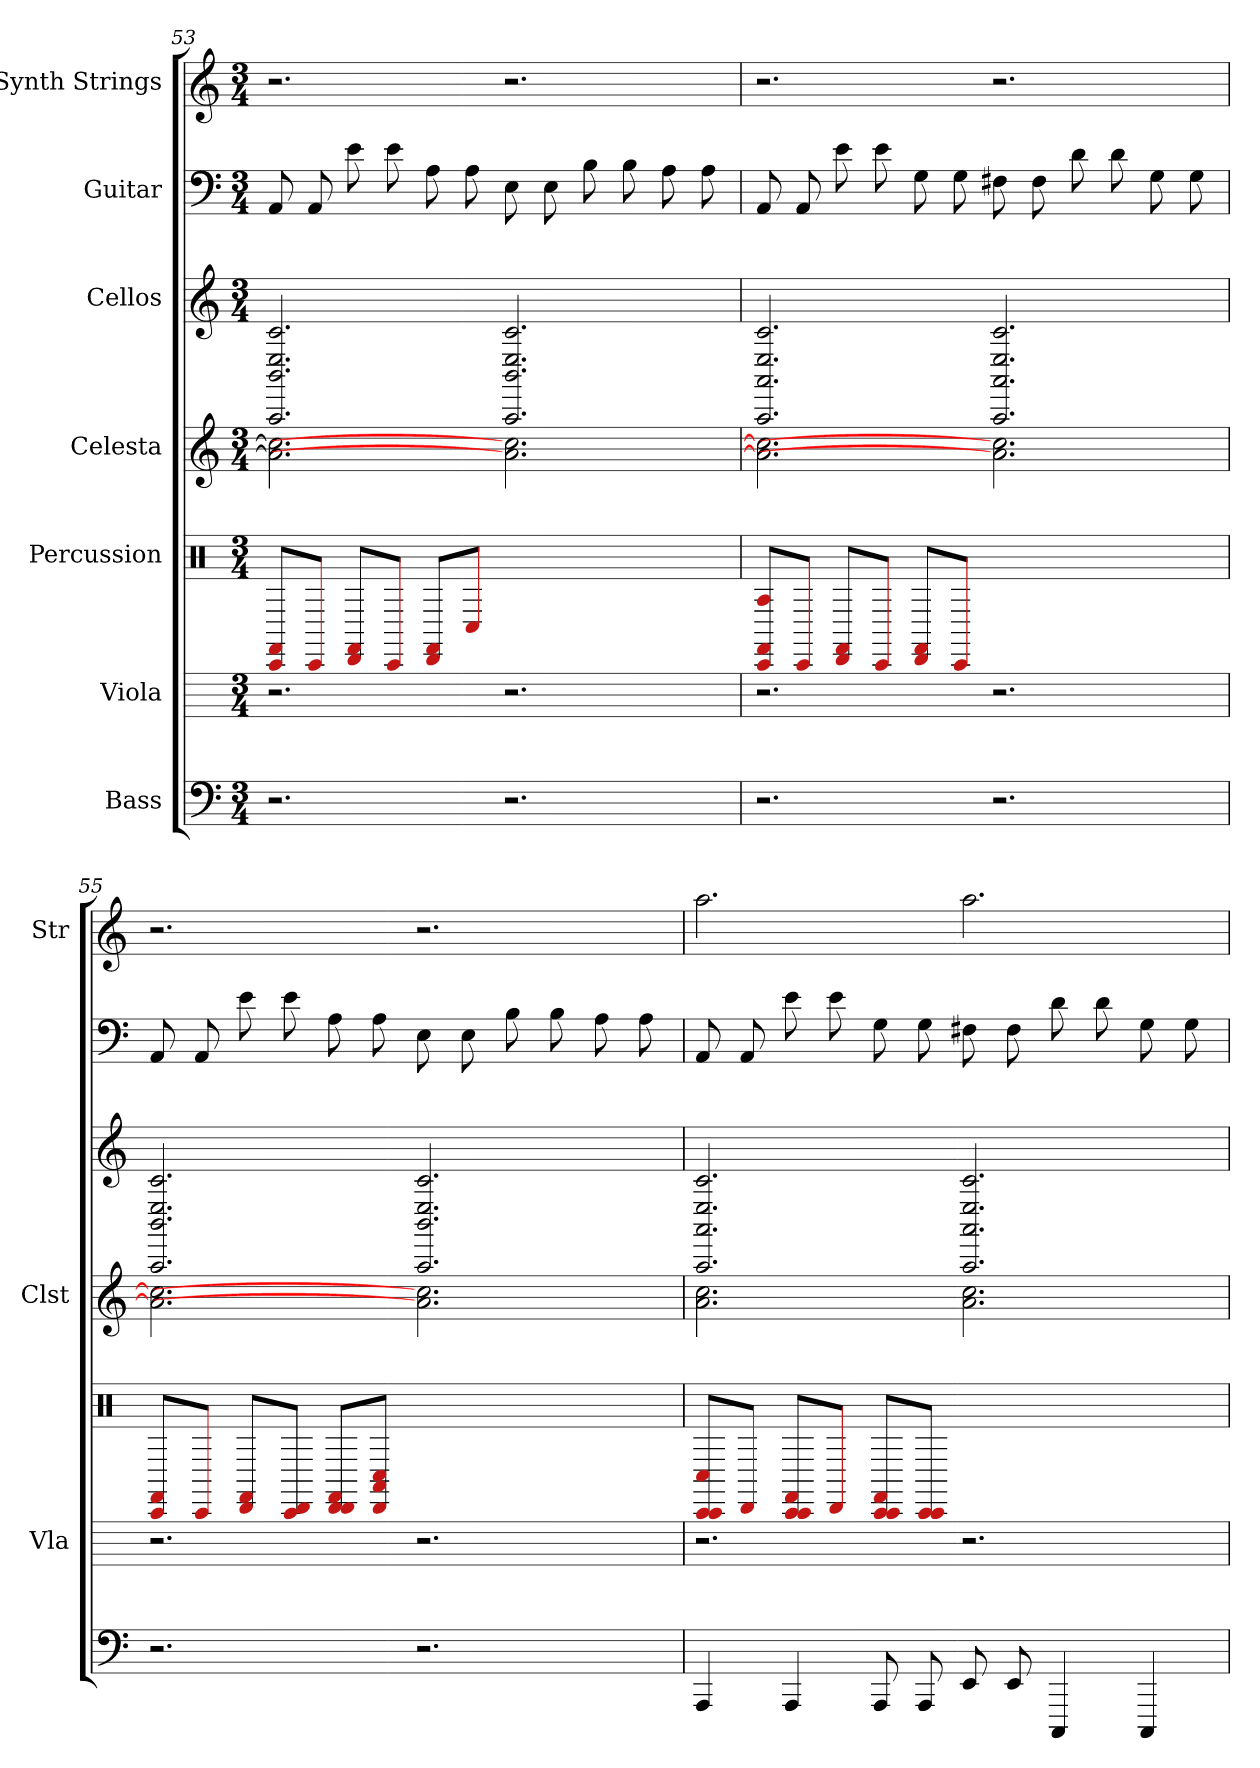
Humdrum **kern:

**kern	**kern	**kern	**kern	**kern	**kern	**kern
*part7	*part6	*part5	*part4	*part3	*part2	*part1
*staff7	*staff6	*staff5	*staff4	*staff3	*staff2	*staff1
*I"Bass	*I"Viola	*I"Percussion	*I"Celesta	*I"Cellos	*I"Guitar	*I"Synth Strings
*	*I'Vla	*	*I'Clst	*	*	*I'Str
*	*	*clefX	*	*	*	*
*k[]	*k[]	*k[]	*k[]	*k[]	*k[]	*k[]
*M3/4	*M3/4	*M3/4	*M3/4	*M3/4	*M3/4	*M3/4
=53	=53	=53	=53	=53	=53	=53
2.r	2.r	8FF#/ 8CC/L	2.a] 2.cc]	2.c 2.E 2.BB 2.AAA	8AA	2.r
.	.	8CC/J	.	.	8AA	.
.	.	8FF#/ 8DD#/L	.	.	8e	.
.	.	8CC/J	.	.	8e	.
.	.	8FF#/ 8DD#/L	.	.	8A	.
.	.	8C/J	.	.	8A	.
2.r	2.r	2.ryy	2.a] 2.cc]	2.c 2.E 2.BB 2.AAA	8E	2.r
.	.	.	.	.	8E	.
.	.	.	.	.	8B	.
.	.	.	.	.	8B	.
.	.	.	.	.	8A	.
.	.	.	.	.	8A	.
=54	=54	=54	=54	=54	=54	=54
2.r	2.r	8FF#/ 8A#/ 8CC/L	2.a] 2.cc]	2.c 2.E 2.AA 2.AAA	8AA	2.r
.	.	8CC/J	.	.	8AA	.
.	.	8FF#/ 8DD#/L	.	.	8e	.
.	.	8CC/J	.	.	8e	.
.	.	8FF#/ 8DD#/L	.	.	8G	.
.	.	8CC/J	.	.	8G	.
2.r	2.r	2.ryy	2.a] 2.cc]	2.c 2.E 2.AA 2.AAA	8F#	2.r
.	.	.	.	.	8F#	.
.	.	.	.	.	8d	.
.	.	.	.	.	8d	.
.	.	.	.	.	8G	.
.	.	.	.	.	8G	.
=55	=55	=55	=55	=55	=55	=55
2.r	2.r	8FF#/ 8CC/L	2.a] 2.cc]	2.c 2.E 2.BB 2.AAA	8AA	2.r
.	.	8CC/J	.	.	8AA	.
.	.	8FF#/ 8DD#/L	.	.	8e	.
.	.	8DD/ 8CC/J	.	.	8e	.
.	.	8FF#/ 8DD#/ 8DD/L	.	.	8A	.
.	.	8DD/ 8C/ 8AA#/J	.	.	8A	.
2.r	2.r	2.ryy	2.a] 2.cc]	2.c 2.E 2.BB 2.AAA	8E	2.r
.	.	.	.	.	8E	.
.	.	.	.	.	8B	.
.	.	.	.	.	8B	.
.	.	.	.	.	8A	.
.	.	.	.	.	8A	.
=56	=56	=56	=56	=56	=56	=56
4AAA	2.r	8C#/ 8CC/ 8CC/L	2.a 2.cc	2.c 2.E 2.AA 2.AAA	8AA	2.aa
.	.	8DD/J	.	.	8AA	.
4AAA	.	8FF#/ 8CC/ 8CC/L	.	.	8e	.
.	.	8DD/J	.	.	8e	.
8AAA	.	8FF#/ 8CC/ 8CC/L	.	.	8G	.
8AAA	.	8CC/ 8CC/J	.	.	8G	.
8EE	2.r	2.ryy	2.a 2.cc	2.c 2.E 2.AA 2.AAA	8F#	2.aa
8EE	.	.	.	.	8F#	.
4CCC	.	.	.	.	8d	.
.	.	.	.	.	8d	.
4CCC	.	.	.	.	8G	.
.	.	.	.	.	8G	.
=	=	=	=	=	=	=
*-	*-	*-	*-	*-	*-	*-
